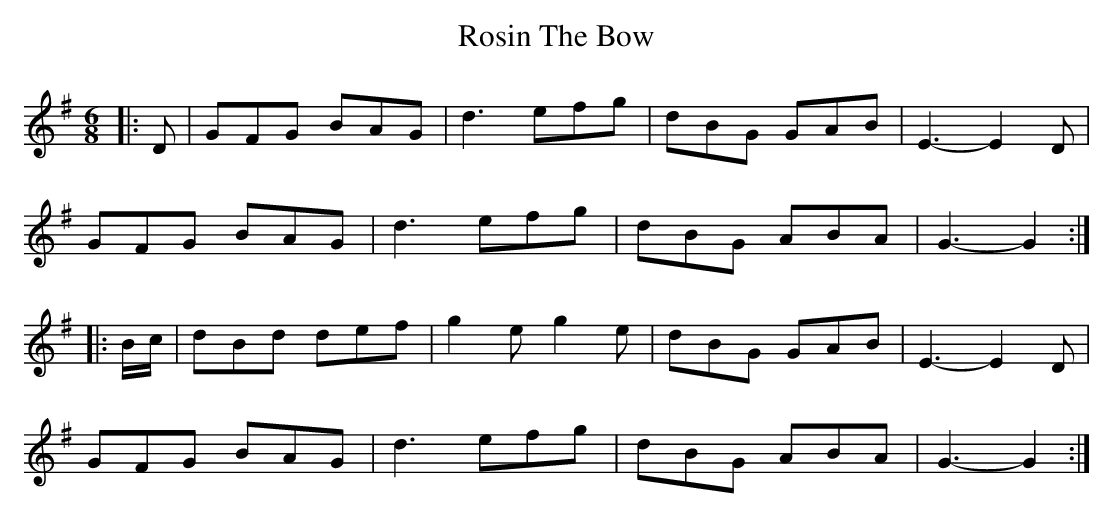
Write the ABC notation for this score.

X:1
T: Rosin The Bow
M: 6/8
L: 1/8
K: Gmaj
|:D|GFG BAG|d3 efg|dBG GAB|E3- E2D|
GFG BAG|d3 efg|dBG ABA|G3- G2:|
|:B/c/|dBd def|g2e g2e|dBG GAB|E3- E2D|
GFG BAG|d3 efg|dBG ABA|G3- G2:|
